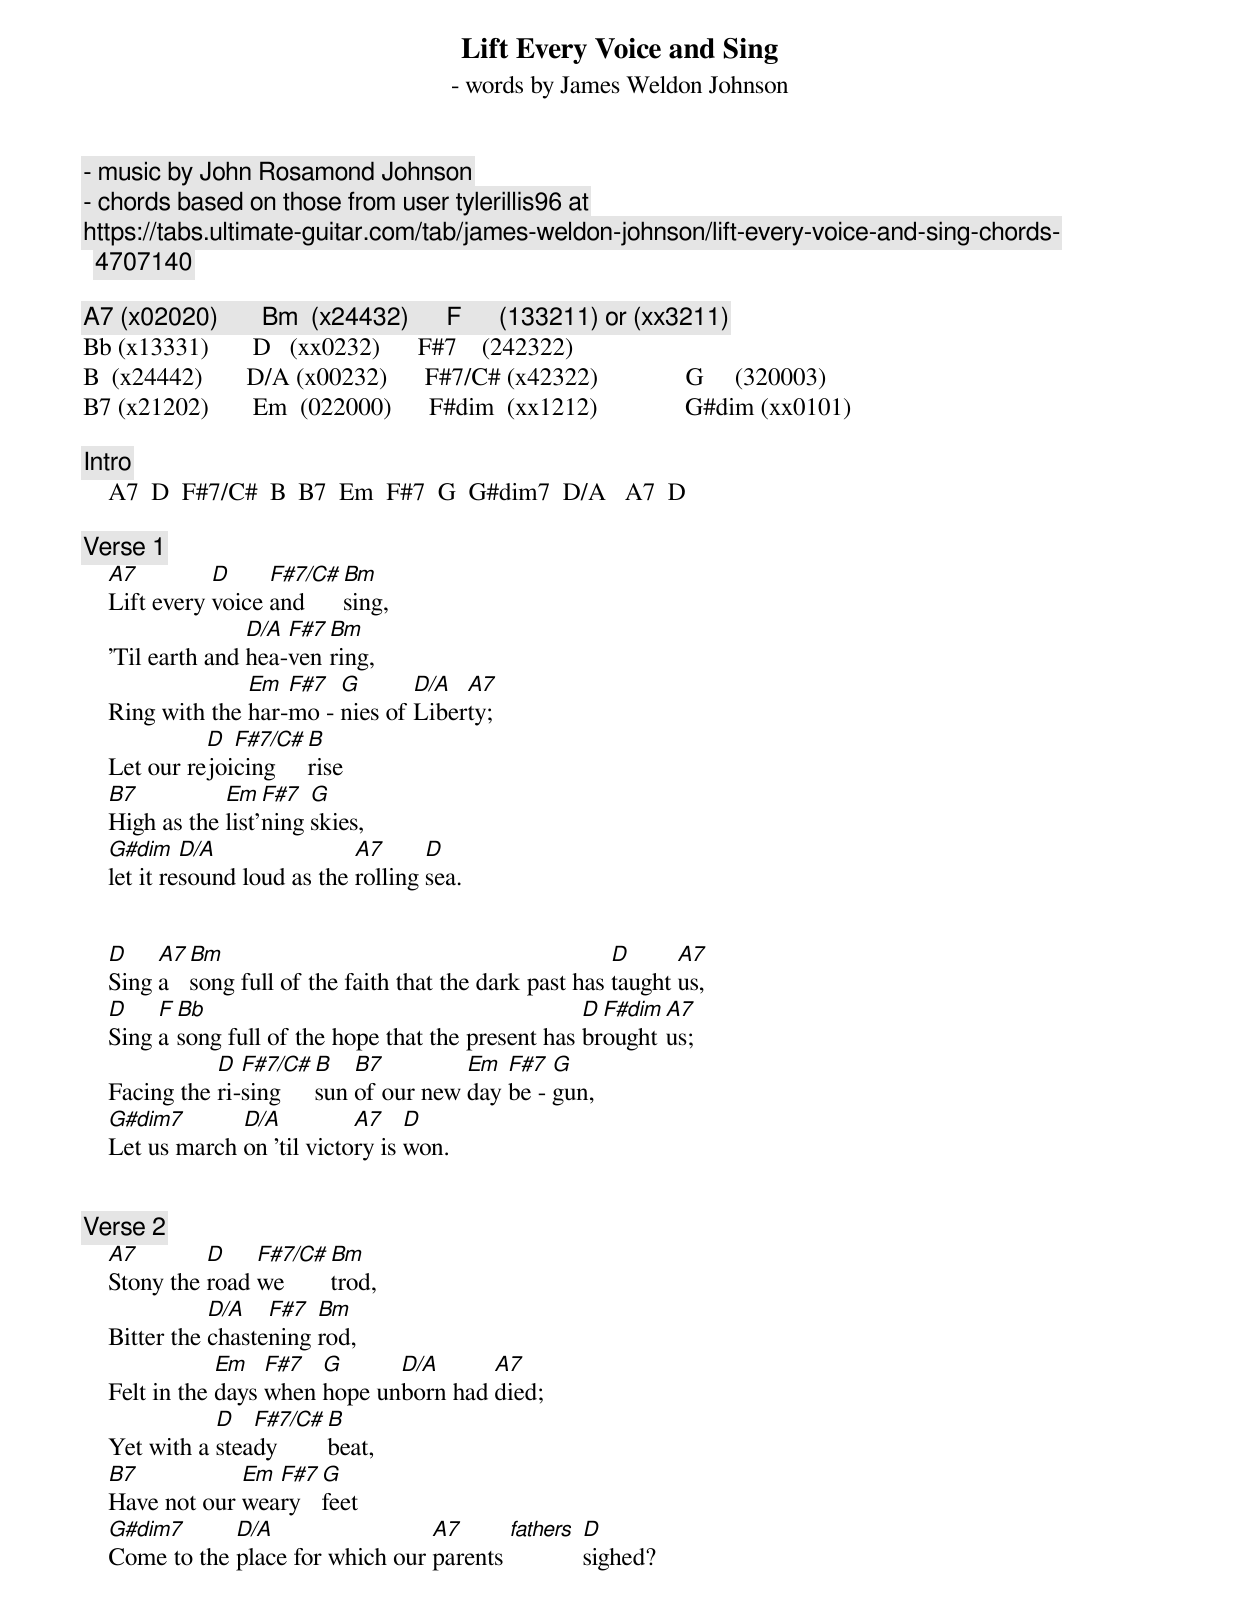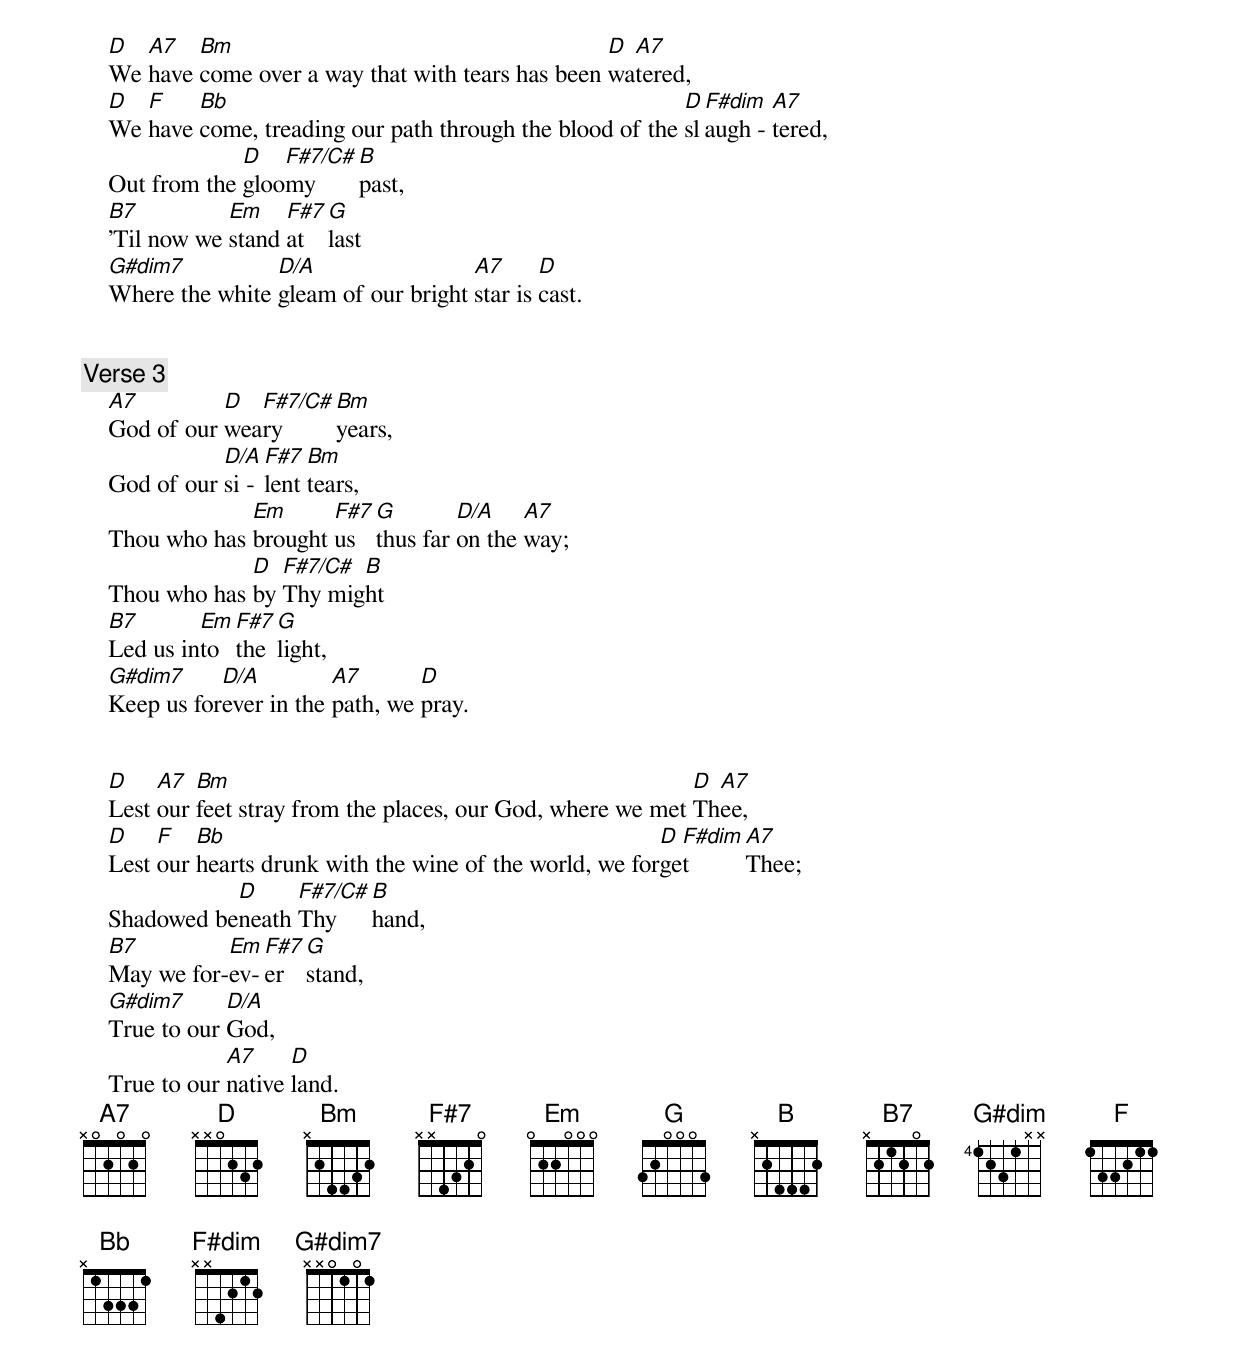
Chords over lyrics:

Lift Every Voice and Sing
- words by James Weldon Johnson
- music by John Rosamond Johnson
- chords based on those from user tylerillis96 at
  https://tabs.ultimate-guitar.com/tab/james-weldon-johnson/lift-every-voice-and-sing-chords-4707140

A7 (x02020)       Bm  (x24432)      F      (133211) or (xx3211)
Bb (x13331)       D   (xx0232)      F#7    (242322)
B  (x24442)       D/A (x00232)      F#7/C# (x42322)              G     (320003)
B7 (x21202)       Em  (022000)      F#dim  (xx1212)              G#dim (xx0101)

[Intro]
    A7  D  F#7/C#  B  B7  Em  F#7  G  G#dim7  D/A   A7  D

[Verse 1]
    A7         D     F#7/C# Bm
    Lift every voice and    sing,
                   D/A F#7 Bm
    'Til earth and hea-ven ring,
                  Em  F#7  G       D/A  A7
    Ring with the har-mo - nies of Liberty;
              D  F#7/C# B
    Let our rejoicing   rise
    B7          Em   F#7  G
    High as the list'ning skies,
    G#dim    D/A               A7      D
    let it resound loud as the rolling sea.


    D    A7 Bm                                            D      A7
    Sing a  song full of the faith that the dark past has taught us,
    D    F Bb                                         D F#dim A7
    Sing a song full of the hope that the present has brought us;
               D  F#7/C#  B   B7         Em  F#7  G
    Facing the ri-sing    sun of our new day be - gun,
    G#dim7       D/A          A7    D
    Let us march on 'til victory is won.


[Verse 2]
    A7        D    F#7/C# Bm
    Stony the road we     trod,
               D/A   F#7  Bm
    Bitter the chastening rod,
                Em   F#7  G      D/A      A7
    Felt in the days when hope unborn had died;
               D   F#7/C# B
    Yet with a steady     beat,
    B7           Em F#7 G
    Have not our weary  feet
    G#dim7      D/A                 A7                D
    Come to the place for which our parents [fathers] sighed?


    D  A7   Bm                                       D A7
    We have come over a way that with tears has been watered,
    D  F    Bb                                               D F#dim  A7
    We have come, treading our path through the blood of the slaugh - tered,
                 D   F#7/C# B
    Out from the gloomy     past,
    B7          Em    F#7 G
    'Til now we stand at  last
    G#dim7          D/A                 A7      D
    Where the white gleam of our bright star is cast.


[Verse 3]
    A7         D  F#7/C# Bm
    God of our weary     years,
               D/A  F#7  Bm
    God of our si - lent tears,
                 Em      F#7 G        D/A    A7
    Thou who has brought us  thus far on the way;
                 D  F#7/C# B
    Thou who has by Thy might
    B7       Em F#7 G
    Led us into the light,
    G#dim7     D/A         A7       D
    Keep us forever in the path, we pray.


    D    A7  Bm                                                D A7
    Lest our feet stray from the places, our God, where we met Thee,
    D    F   Bb                                             D F#dim A7
    Lest our hearts drunk with the wine of the world, we forget     Thee;
               D     F#7/C# B
    Shadowed beneath Thy    hand,
    B7         Em F#7 G
    May we for-ev-er  stand,
    G#dim7      D/A
    True to our God,
                A7     D
    True to our native land.
